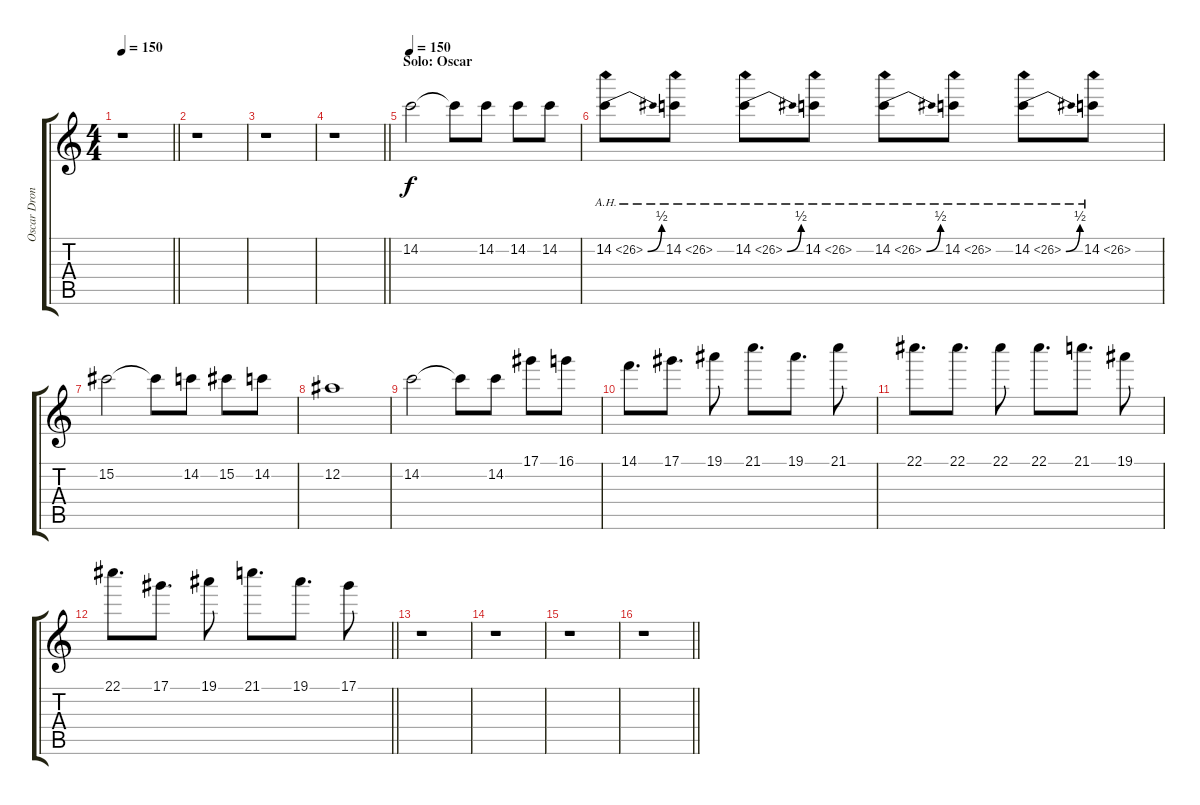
\track ("Oscar Dronjak" "Oscar Dron") {instrument distortionguitar}
\staff {score tabs}
\tuning (Eb4 Bb3 Gb3 Db3 Ab2 Eb2) {hide}
\ts (4 4)
\tempo 150
\clef g2
\barLineRight lightlight
\ks c
r.1{dy f} |
r.1 |
r.1 |
\barLineRight lightlight
r.1 |
\section ("" "Solo: Oscar")
\tempo 150
14.2.2{volume 16 instrument overdrivenguitar} 14.2{t}.8 14.2.8 14.2.8 14.2.8 |
14.2{be (bend 0 0 60 2) ah 12}.8 14.2{ah 12}.8 14.2{be (bend 0 0 60 2) ah 12}.8 14.2{ah 12}.8 14.2{be (bend 0 0 60 2) ah 12}.8 14.2{ah 12}.8 14.2{be (bend 0 0 60 2) ah 12}.8 14.2{ah 12}.8 |
15.2.2 15.2{t}.8 14.2.8 15.2.8 14.2.8 |
12.2.1 |
14.2.2 14.2{t}.8 14.2.8 17.1.8 16.1.8 |
14.1.8{d} 17.1.8{d} 19.1.8 21.1.8{d} 19.1.8{d} 21.1.8 |
22.1.8{d} 22.1.8{d} 22.1.8 22.1.8{d} 21.1.8{d} 19.1.8 |
\barLineRight lightlight
22.1.8{d} 17.1.8{d} 19.1.8 21.1.8{d} 19.1.8{d} 17.1.8 |
r.1 |
r.1 |
r.1 |
\barLineRight lightlight
r.1
